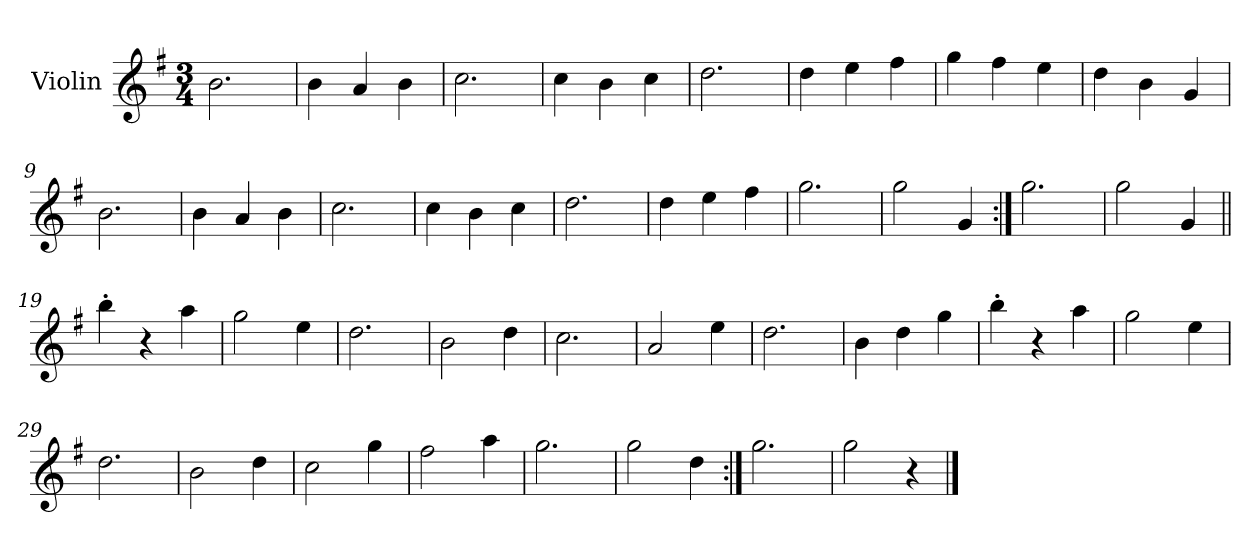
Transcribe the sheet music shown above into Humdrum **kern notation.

**kern
*part1
*staff1
*I"Violin
*I'Vln.
*clefG2
*k[f#]
*M3/4
=1
2.b\
=2
4b\
4a/
4b\
=3
2.cc\
=4
4cc\
4b\
4cc\
=5
2.dd\
=6
4dd\
4ee\
4ff#\
=7
4gg\
4ff#\
4ee\
=8
4dd\
4b\
4g/
!!LO:LB:g=z
=9
2.b\
=10
4b\
4a/
4b\
=11
2.cc\
=12
4cc\
4b\
4cc\
=13
2.dd\
=14
4dd\
4ee\
4ff#\
=15
2.gg\
=16
2gg\
4g/
=17:|!
2.gg\
=18
2gg\
4g/
!!LO:LB:g=z
=19||
4bb'\
4r
4aa\
=20
2gg\
4ee\
=21
2.dd\
=22
2b\
4dd\
=23
2.cc\
=24
2a/
4ee\
=25
2.dd\
=26
4b\
4dd\
4gg\
!!LO:LB:g=z
=27
4bb'\
4r
4aa\
=28
2gg\
4ee\
=29
2.dd\
=30
2b\
4dd\
=31
2cc\
4gg\
=32
2ff#\
4aa\
=33
2.gg\
=34
2gg\
4dd\
=35:|!
2.gg\
=36
2gg\
4r
==
*-
